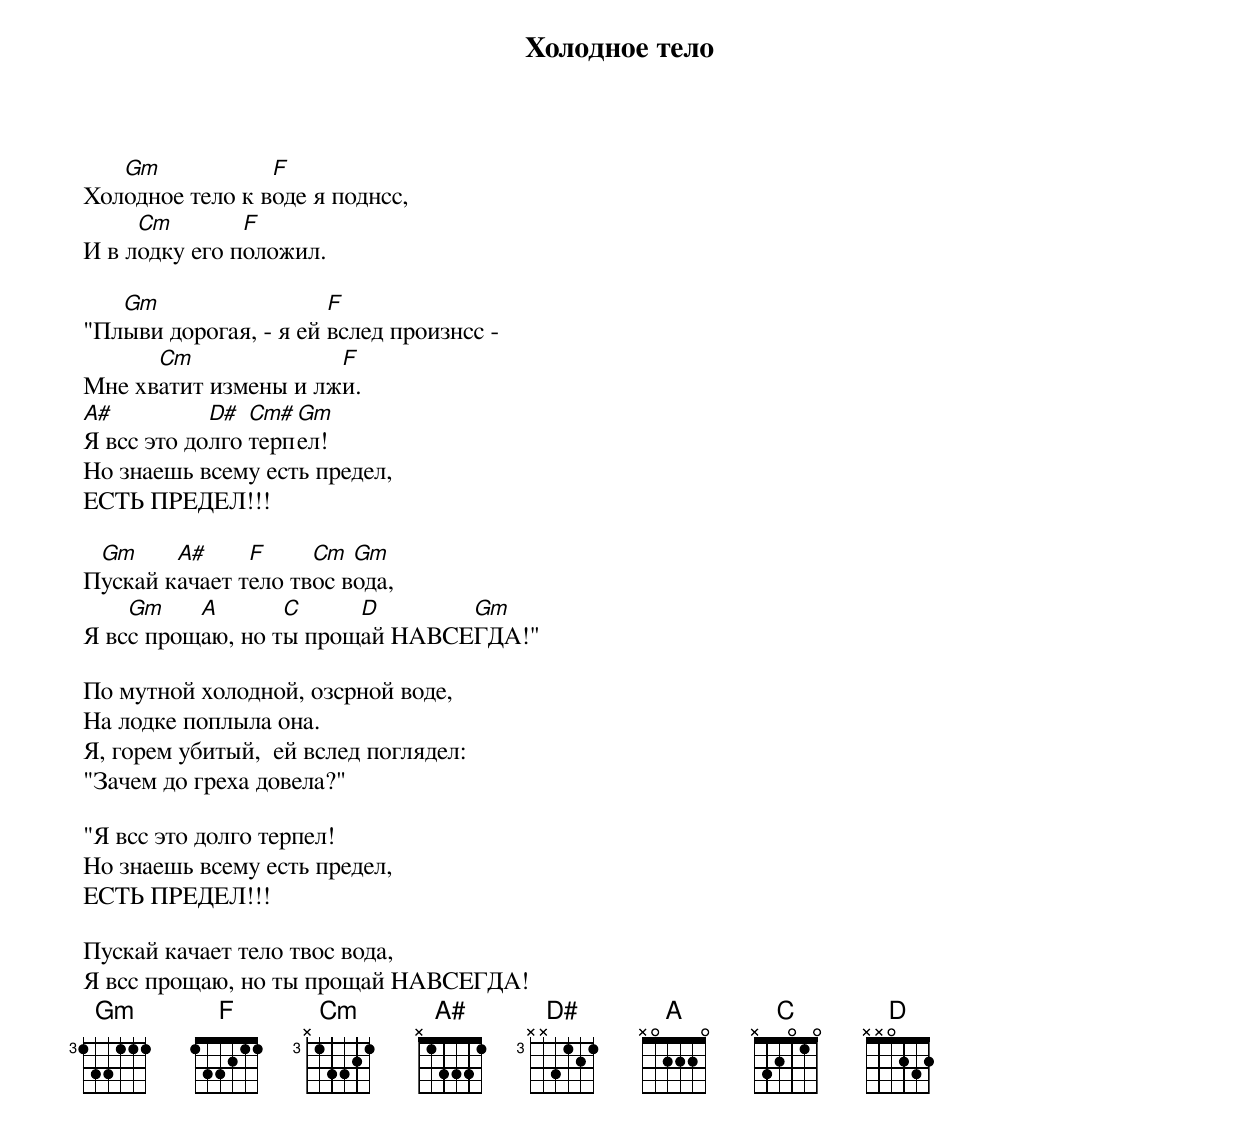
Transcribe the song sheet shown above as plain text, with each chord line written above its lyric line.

Холодное тело


   Gm            F
Холодное тело к воде я поднсс,
     Cm        F
И в лодку его положил.

   Gm                  F
"Плыви дорогая, - я ей вслед произнсс -
      Cm              F
Мне хватит измены и лжи.
A#          D#  Cm# Gm
Я всс это долго терпел!
Hо знаешь всему есть предел,
ЕСТЬ ПРЕДЕЛ!!!

 Gm     A#     F     Cm  Gm
Пускай качает тело твос вода,
    Gm    A       C     D       Gm
Я всс прощаю, но ты прощай HАВСЕГДА!"

По мутной холодной, озсрной воде,
Hа лодке поплыла она.
Я, горем убитый,  ей вслед поглядел:
"Зачем до греха довела?"

"Я всс это долго терпел!
Hо знаешь всему есть предел,
ЕСТЬ ПРЕДЕЛ!!!

Пускай качает тело твос вода,
Я всс прощаю, но ты прощай HАВСЕГДА!
